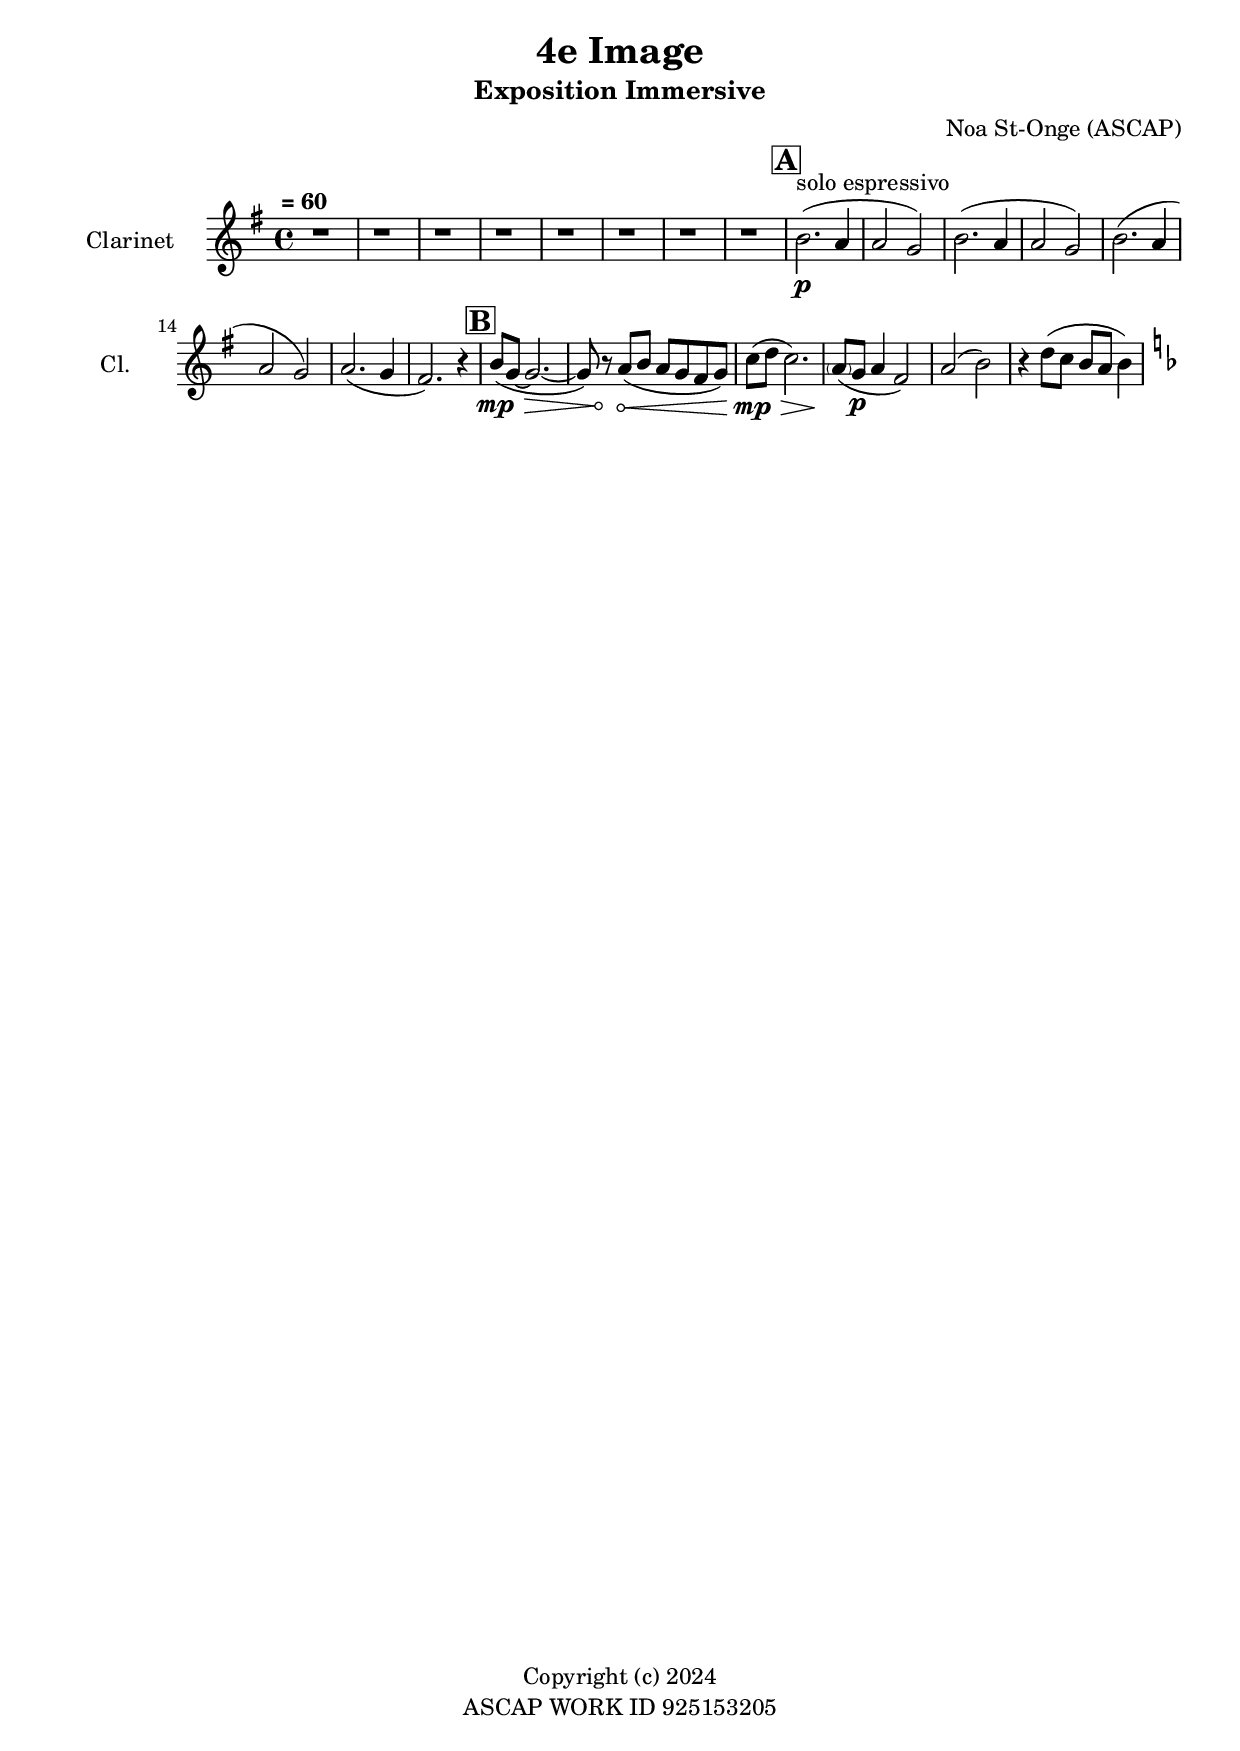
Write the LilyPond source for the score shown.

clarinet = \relative c'' {
  \time 4/4
  \tempo " = 60"
  \key f \major

  \set Score.rehearsalMarkFormatter = #format-mark-box-alphabet

  \repeat unfold 8 {r1}
  \mark \default
  a2.\p^"solo espressivo"( g4 g2 f2)
  a2.( g4 g2 f2)
  a2.( g4 g2 f2)
  g2.( f4 e2.) r4

  \mark \default
  \override Hairpin.circled-tip = ##t
  a8(\mp\> f8 ~ f2. ~ f8) r8\!
  g8(\< a g f e f)

  \once \override Hairpin.circled-tip = ##f
  bes(\!\mp\> c bes2.)
  \parenthesize g8(\! f8\p g4 e2)

  g2( a2) r4 c8( bes a g a4)

  \key ees \major
}

clarinetPart = \new Staff \with {
  instrumentName = "Clarinet"
  shortInstrumentName = "Cl."
  midiInstrument = "clarinet"
} \clarinet

\book {
  \bookOutputName "Clarinet"
  \header {
  title = "4e Image"
  subtitle = "Exposition Immersive"
  composer = "Noa St-Onge (ASCAP)"
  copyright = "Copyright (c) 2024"
  % Remove default LilyPond tagline
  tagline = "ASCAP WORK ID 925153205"
}
  \score {
    <<
      \transpose bes, c \clarinetPart
    >>
    \layout {
      indent = 25
      short-indent = 20
    }

    \midi {
      \tempo 4=60
    }
  }
}